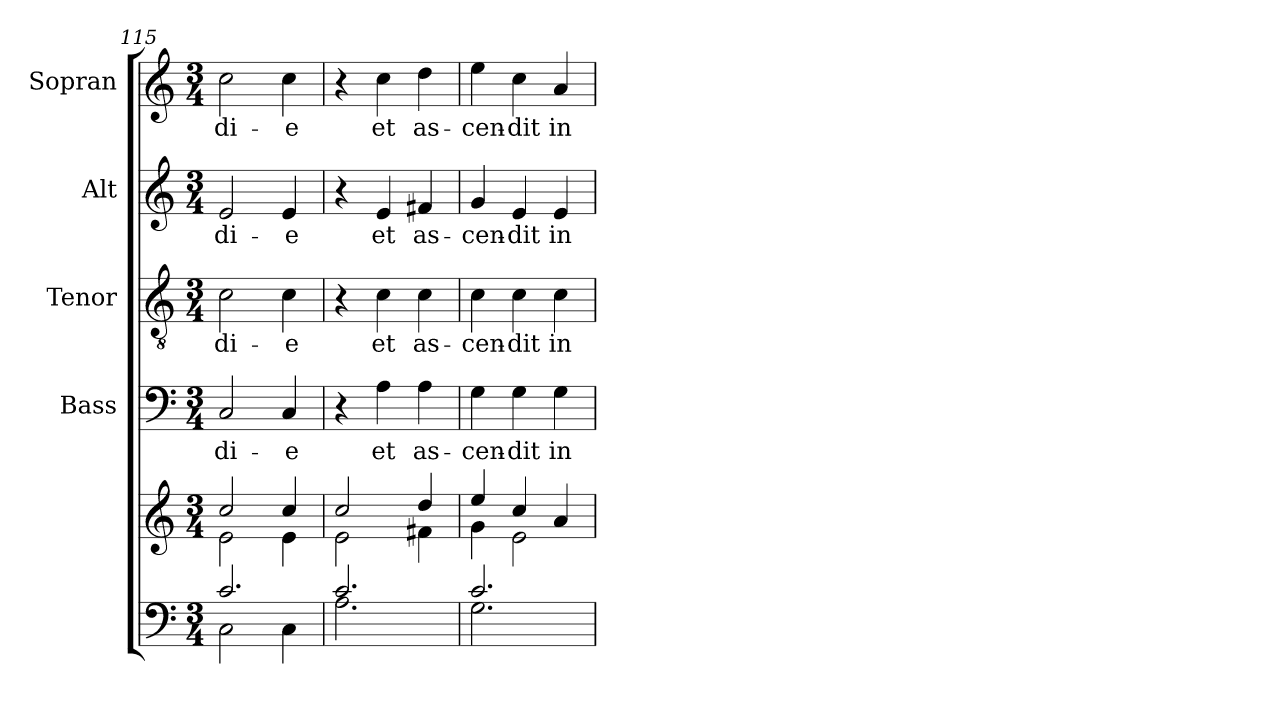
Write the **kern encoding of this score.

**kern	**kern	**kern	**text	**kern	**text	**kern	**text	**kern	**text
*part5	*part5	*part4	*part4	*part3	*part3	*part2	*part2	*part1	*part1
*staff6	*staff5	*staff4	*staff4	*staff3	*staff3	*staff2	*staff2	*staff1	*staff1
*	*	*I"Bass	*	*I"Tenor	*	*I"Alt	*	*I"Sopran	*
*	*	*I'B.	*	*I'T.	*	*I'A.	*	*I'S.	*
*clefF4	*clefG2	*clefF4	*	*clefGv2	*	*clefG2	*	*clefG2	*
*k[]	*k[]	*k[]	*	*k[]	*	*k[]	*	*k[]	*
*C:	*C:	*C:	*	*C:	*	*C:	*	*C:	*
*M3/4	*M3/4	*M3/4	*	*M3/4	*	*M3/4	*	*M3/4	*
=115	=115	=115	=115	=115	=115	=115	=115	=115	=115
*^	*^	*	*	*	*	*	*	*	*
!	!	!	!	!	!LO:LY:b	!	!LO:LY:b	!	!LO:LY:b	!	!LO:LY:b
2.c/	2C\	2cc/	2e\	2C/	di-	2c\	di-	2e/	di-	2cc\	di-
!	!	!	!	!	!LO:LY:b	!	!LO:LY:b	!	!LO:LY:b	!	!LO:LY:b
.	4C\	4cc/	4e\	4C/	-e	4c\	-e	4e/	-e	4cc\	-e
=116	=116	=116	=116	=116	=116	=116	=116	=116	=116	=116	=116
2.c/	2.A\	2cc/	2e\	4r	.	4r	.	4r	.	4r	.
!	!	!	!	!	!LO:LY:b	!	!LO:LY:b	!	!LO:LY:b	!	!LO:LY:b
.	.	.	.	4A\	et	4c\	et	4e/	et	4cc\	et
!	!	!	!	!	!LO:LY:b	!	!LO:LY:b	!	!LO:LY:b	!	!LO:LY:b
.	.	4dd/	4f#X\	4A\	as-	4c\	as-	4f#X/	as-	4dd\	as-
=117	=117	=117	=117	=117	=117	=117	=117	=117	=117	=117	=117
!	!	!	!	!	!LO:LY:b	!	!LO:LY:b	!	!LO:LY:b	!	!LO:LY:b
2.c/	2.G\	4ee/	4g\	4G\	-cen-	4c\	-cen-	4g/	-cen-	4ee\	-cen-
!	!	!	!	!	!LO:LY:b	!	!LO:LY:b	!	!LO:LY:b	!	!LO:LY:b
.	.	4cc/	2e\	4G\	-dit	4c\	-dit	4e/	-dit	4cc\	-dit
!	!	!	!	!	!LO:LY:b	!	!LO:LY:b	!	!LO:LY:b	!	!LO:LY:b
.	.	4a/	.	4G\	in	4c\	in	4e/	in	4a/	in
*v	*v	*	*	*	*	*	*	*	*	*	*
*	*v	*v	*	*	*	*	*	*	*	*
=	=	=	=	=	=	=	=	=	=
*-	*-	*-	*-	*-	*-	*-	*-	*-	*-
